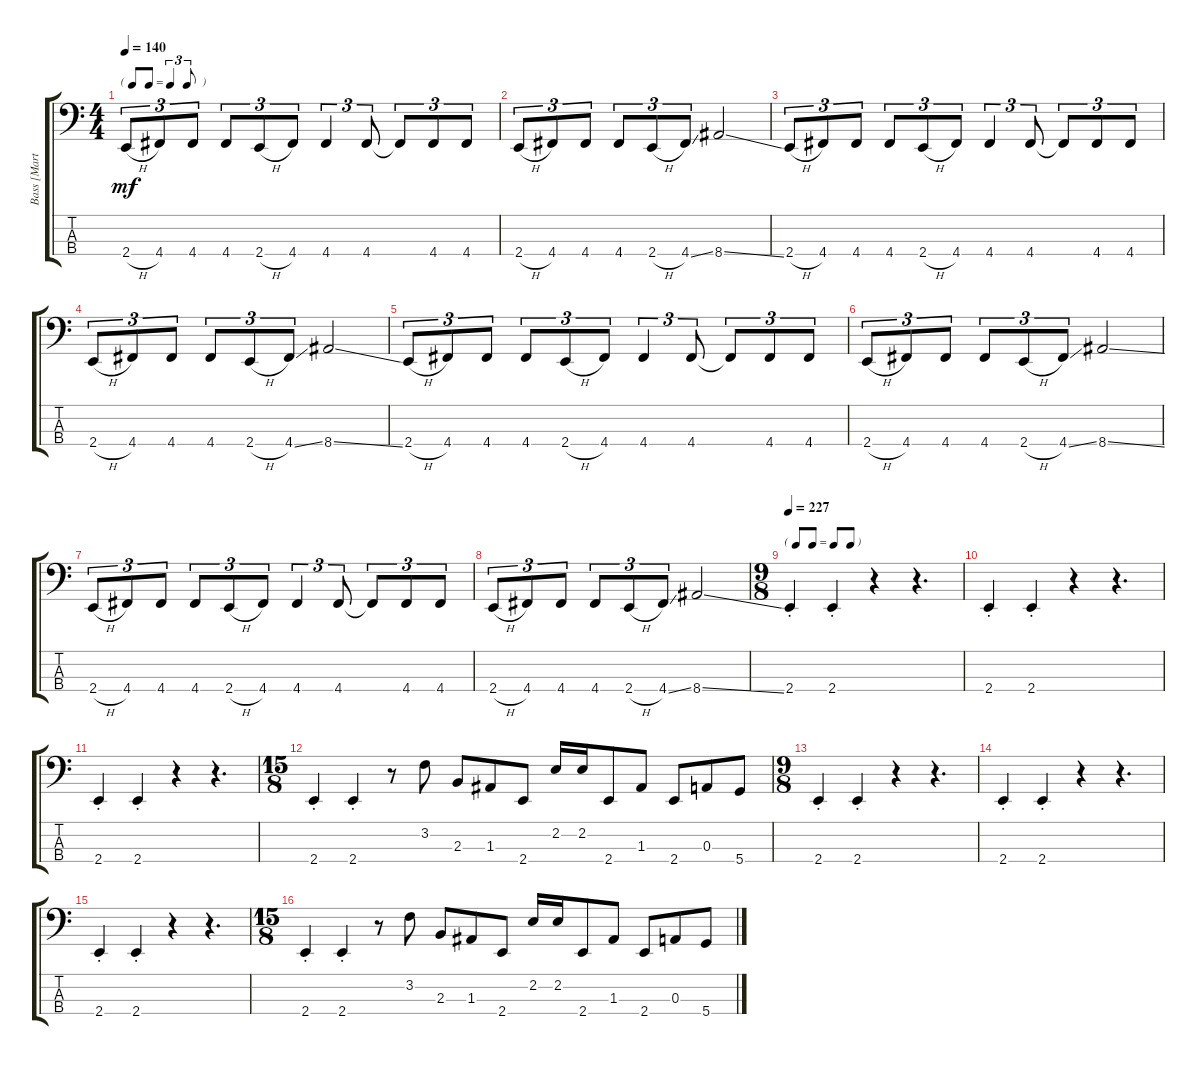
\track ("Bass [Martin Mendez]" "Bass [Mart") {instrument electricbassfinger}
\staff {score tabs}
\tuning (G2 D2 A1 D1) {hide}
\ts (4 4)
\tf triplet8th
\tempo 140
\clef f4
\ks c
2.4{h}.8{tu (3 2) dy mf} 4.4.8{tu (3 2)} 4.4.8{tu (3 2)} 4.4.8{tu (3 2)} 2.4{h}.8{tu (3 2)} 4.4.8{tu (3 2)} 4.4.4{tu (3 2)} 4.4.8{tu (3 2)} 4.4{t}.8{tu (3 2)} 4.4.8{tu (3 2)} 4.4.8{tu (3 2)} |
2.4{h}.8{tu (3 2)} 4.4.8{tu (3 2)} 4.4.8{tu (3 2)} 4.4.8{tu (3 2)} 2.4{h}.8{tu (3 2)} 4.4{ss}.8{tu (3 2)} 8.4{ss}.2 |
2.4{h}.8{tu (3 2)} 4.4.8{tu (3 2)} 4.4.8{tu (3 2)} 4.4.8{tu (3 2)} 2.4{h}.8{tu (3 2)} 4.4.8{tu (3 2)} 4.4.4{tu (3 2)} 4.4.8{tu (3 2)} 4.4{t}.8{tu (3 2)} 4.4.8{tu (3 2)} 4.4.8{tu (3 2)} |
2.4{h}.8{tu (3 2)} 4.4.8{tu (3 2)} 4.4.8{tu (3 2)} 4.4.8{tu (3 2)} 2.4{h}.8{tu (3 2)} 4.4{ss}.8{tu (3 2)} 8.4{ss}.2 |
2.4{h}.8{tu (3 2)} 4.4.8{tu (3 2)} 4.4.8{tu (3 2)} 4.4.8{tu (3 2)} 2.4{h}.8{tu (3 2)} 4.4.8{tu (3 2)} 4.4.4{tu (3 2)} 4.4.8{tu (3 2)} 4.4{t}.8{tu (3 2)} 4.4.8{tu (3 2)} 4.4.8{tu (3 2)} |
2.4{h}.8{tu (3 2)} 4.4.8{tu (3 2)} 4.4.8{tu (3 2)} 4.4.8{tu (3 2)} 2.4{h}.8{tu (3 2)} 4.4{ss}.8{tu (3 2)} 8.4{ss}.2 |
2.4{h}.8{tu (3 2)} 4.4.8{tu (3 2)} 4.4.8{tu (3 2)} 4.4.8{tu (3 2)} 2.4{h}.8{tu (3 2)} 4.4.8{tu (3 2)} 4.4.4{tu (3 2)} 4.4.8{tu (3 2)} 4.4{t}.8{tu (3 2)} 4.4.8{tu (3 2)} 4.4.8{tu (3 2)} |
2.4{h}.8{tu (3 2)} 4.4.8{tu (3 2)} 4.4.8{tu (3 2)} 4.4.8{tu (3 2)} 2.4{h}.8{tu (3 2)} 4.4{ss}.8{tu (3 2)} 8.4{ss}.2 |
\ts (9 8)
\tf none
\tempo 227
2.4{st}.4 2.4{st}.4 r.4 r.4{d} |
2.4{st}.4 2.4{st}.4 r.4 r.4{d} |
2.4{st}.4 2.4{st}.4 r.4 r.4{d} |
\ts (15 8)
2.4{st}.4 2.4{st}.4 r.8 3.2.8 2.3.8 1.3.8 2.4.8 2.2.16 2.2.16 2.4.8 1.3.8 2.4.8 0.3.8 5.4.8 |
\ts (9 8)
2.4{st}.4 2.4{st}.4 r.4 r.4{d} |
2.4{st}.4 2.4{st}.4 r.4 r.4{d} |
2.4{st}.4 2.4{st}.4 r.4 r.4{d} |
\ts (15 8)
2.4{st}.4 2.4{st}.4 r.8 3.2.8 2.3.8 1.3.8 2.4.8 2.2.16 2.2.16 2.4.8 1.3.8 2.4.8 0.3.8 5.4.8
